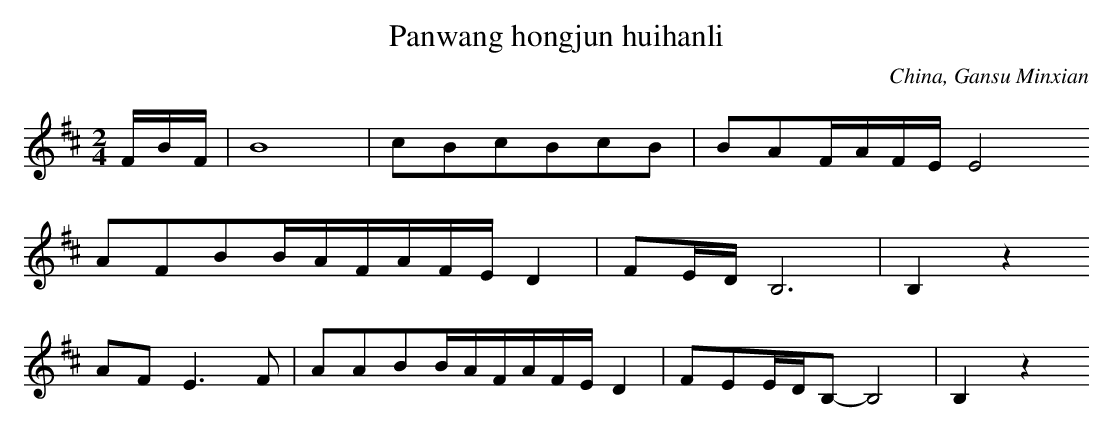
X:1
T: Panwang hongjun huihanli
O: China, Gansu Minxian
M: 2/4
L: 1/16
K: D
FBF | B16 | c2B2c2B2c2B2 | B2A2FAFEE8
A2F2B2BAFAFED4 | F2EDB,12 | B,4z4
A2F2E6F2 | A2A2B2BAFAFED4 | F2E2EDB,2-B,8 | B,4z4
